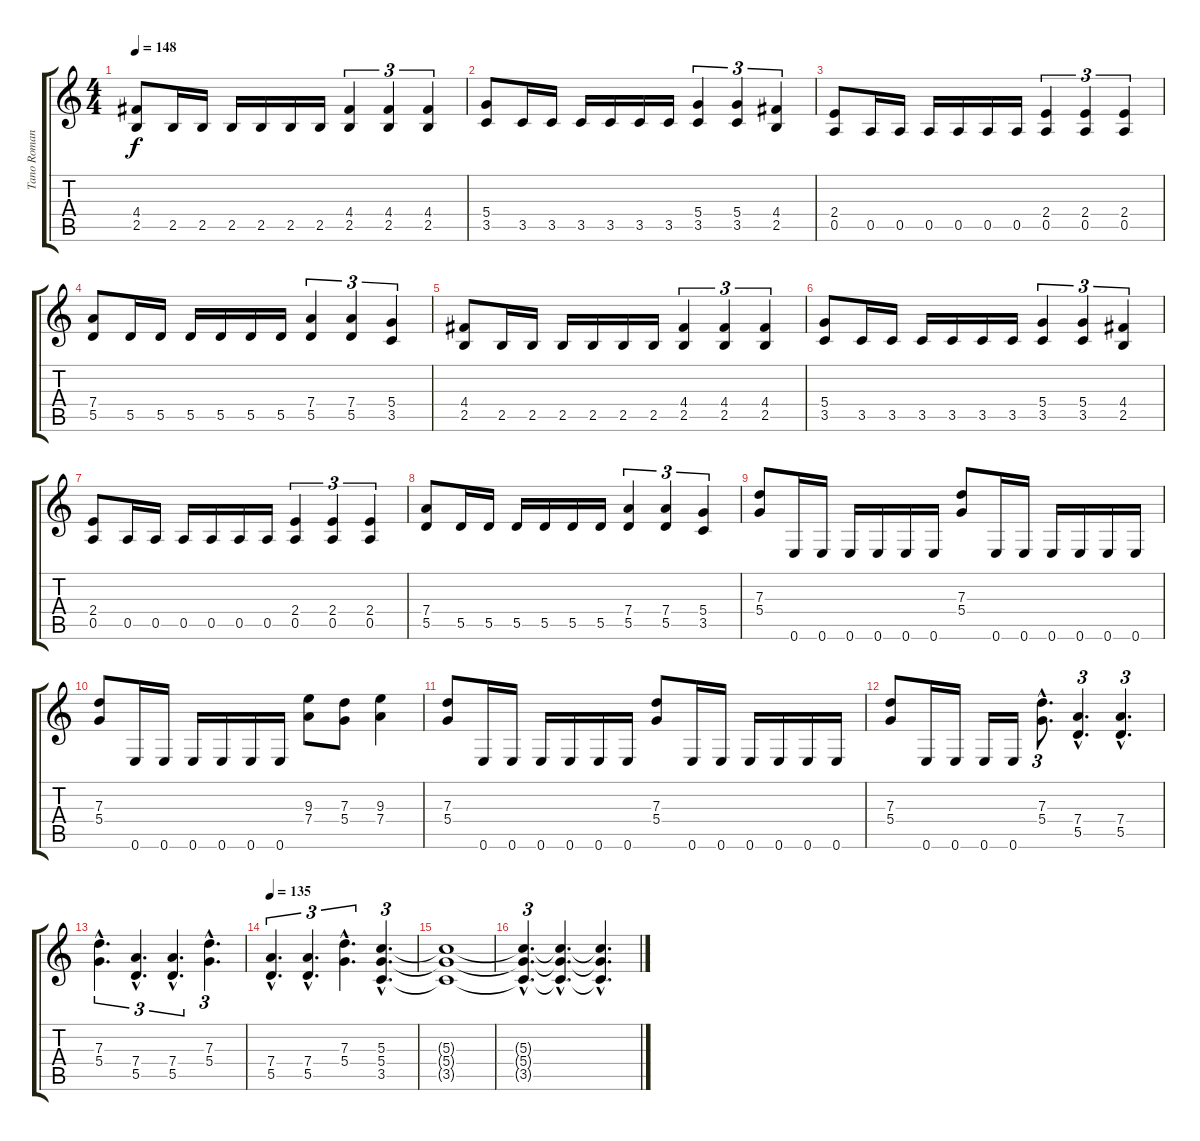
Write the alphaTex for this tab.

\track ("Tano Romano" "Tano Roman") {instrument distortionguitar}
\staff {score tabs}
\tuning (E4 B3 G3 D3 A2 E2) {hide}
\ts (4 4)
\tempo 148
\clef g2
\ks c
(4.4 2.5).8{dy f} 2.5.16 2.5.16 2.5.16 2.5.16 2.5.16 2.5.16 (4.4 2.5).4{tu (3 2)} (4.4 2.5).4{tu (3 2)} (4.4 2.5).4{tu (3 2)} |
(5.4 3.5).8 3.5.16 3.5.16 3.5.16 3.5.16 3.5.16 3.5.16 (5.4 3.5).4{tu (3 2)} (5.4 3.5).4{tu (3 2)} (4.4 2.5).4{tu (3 2)} |
(2.4 0.5).8 0.5.16 0.5.16 0.5.16 0.5.16 0.5.16 0.5.16 (2.4 0.5).4{tu (3 2)} (2.4 0.5).4{tu (3 2)} (2.4 0.5).4{tu (3 2)} |
(7.4 5.5).8 5.5.16 5.5.16 5.5.16 5.5.16 5.5.16 5.5.16 (7.4 5.5).4{tu (3 2)} (7.4 5.5).4{tu (3 2)} (5.4 3.5).4{tu (3 2)} |
(4.4 2.5).8 2.5.16 2.5.16 2.5.16 2.5.16 2.5.16 2.5.16 (4.4 2.5).4{tu (3 2)} (4.4 2.5).4{tu (3 2)} (4.4 2.5).4{tu (3 2)} |
(5.4 3.5).8 3.5.16 3.5.16 3.5.16 3.5.16 3.5.16 3.5.16 (5.4 3.5).4{tu (3 2)} (5.4 3.5).4{tu (3 2)} (4.4 2.5).4{tu (3 2)} |
(2.4 0.5).8 0.5.16 0.5.16 0.5.16 0.5.16 0.5.16 0.5.16 (2.4 0.5).4{tu (3 2)} (2.4 0.5).4{tu (3 2)} (2.4 0.5).4{tu (3 2)} |
(7.4 5.5).8 5.5.16 5.5.16 5.5.16 5.5.16 5.5.16 5.5.16 (7.4 5.5).4{tu (3 2)} (7.4 5.5).4{tu (3 2)} (5.4 3.5).4{tu (3 2)} |
(7.3 5.4).8 0.6.16 0.6.16 0.6.16 0.6.16 0.6.16 0.6.16 (7.3 5.4).8 0.6.16 0.6.16 0.6.16 0.6.16 0.6.16 0.6.16 |
(7.3 5.4).8 0.6.16 0.6.16 0.6.16 0.6.16 0.6.16 0.6.16 (9.3 7.4).8 (7.3 5.4).8 (9.3 7.4).4 |
(7.3 5.4).8 0.6.16 0.6.16 0.6.16 0.6.16 0.6.16 0.6.16 (7.3 5.4).8 0.6.16 0.6.16 0.6.16 0.6.16 0.6.16 0.6.16 |
(7.3 5.4).8 0.6.16 0.6.16 0.6.16 0.6.16 (7.3{hac} 5.4{hac}).8{d tu (3 2)} (7.4{hac} 5.5{hac}).4{d tu (3 2)} (7.4{hac} 5.5{hac}).4{d tu (3 2)} |
(7.3{hac} 5.4{hac}).4{d tu (3 2)} (7.4{hac} 5.5{hac}).4{d tu (3 2)} (7.4{hac} 5.5{hac}).4{d tu (3 2)} (7.3{hac} 5.4{hac}).4{d tu (3 2)} |
\tempo 135
(7.4{hac} 5.5{hac}).4{d tu (3 2)} (7.4{hac} 5.5{hac}).4{d tu (3 2)} (7.3{hac} 5.4{hac}).4{d tu (3 2)} (5.3{hac} 5.4{hac} 3.5{hac}).4{d tu (3 2)} |
(5.3{t} 5.4{t} 3.5{t}).1 |
(5.3{hac t} 5.4{hac t} 3.5{hac t}).4{d tu (3 2)} (5.3{hac t} 5.4{hac t} 3.5{hac t}).4{d} (5.3{hac t} 5.4{hac t} 3.5{hac t}).4{d}
